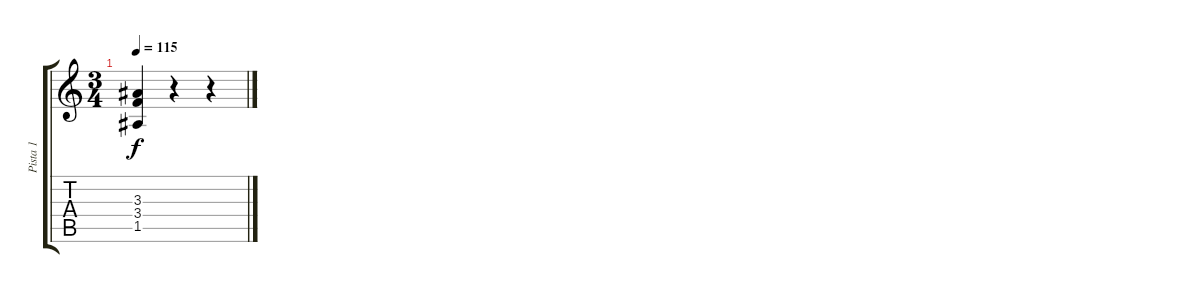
\track ("Pista 1" "Pista 1") {instrument distortionguitar}
\staff {score tabs}
\tuning (E4 B3 G3 D3 A2 E2) {hide}
\ts (3 4)
\tempo 115
\clef g2
\ks c
(3.3 3.4 1.5).4{dy f} r.4 r.4
